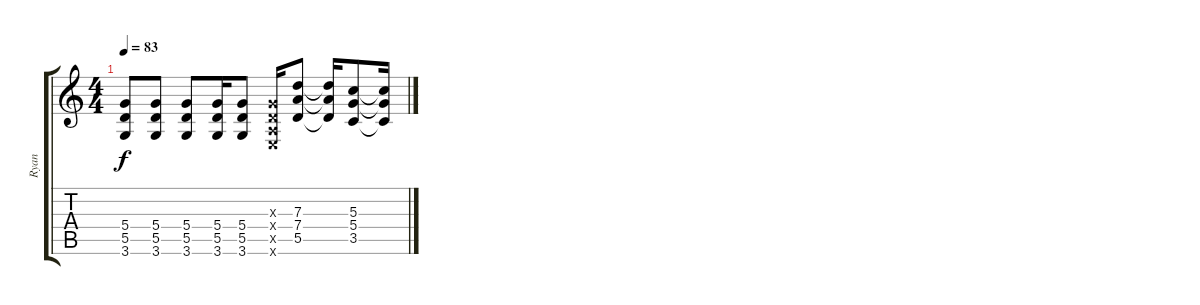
\track ("Ryan" "Ryan") {instrument distortionguitar}
\staff {score tabs}
\tuning (E4 B3 G3 D3 A2 E2) {hide}
\ts (4 4)
\tempo 83
\clef g2
\ks c
(5.4 5.5 3.6).8{dy f} (5.4 5.5 3.6).8 (5.4 5.5 3.6).8 (5.4 5.5 3.6).16 (5.4 5.5 3.6).8 (0.3{x} 0.4{x} 0.5{x} 0.6{x}).16 (7.3 7.4 5.5).8 (7.3{t} 7.4{t} 5.5{t}).16 (5.3 5.4 3.5).8 (5.3{t} 5.4{t} 3.5{t}).16
